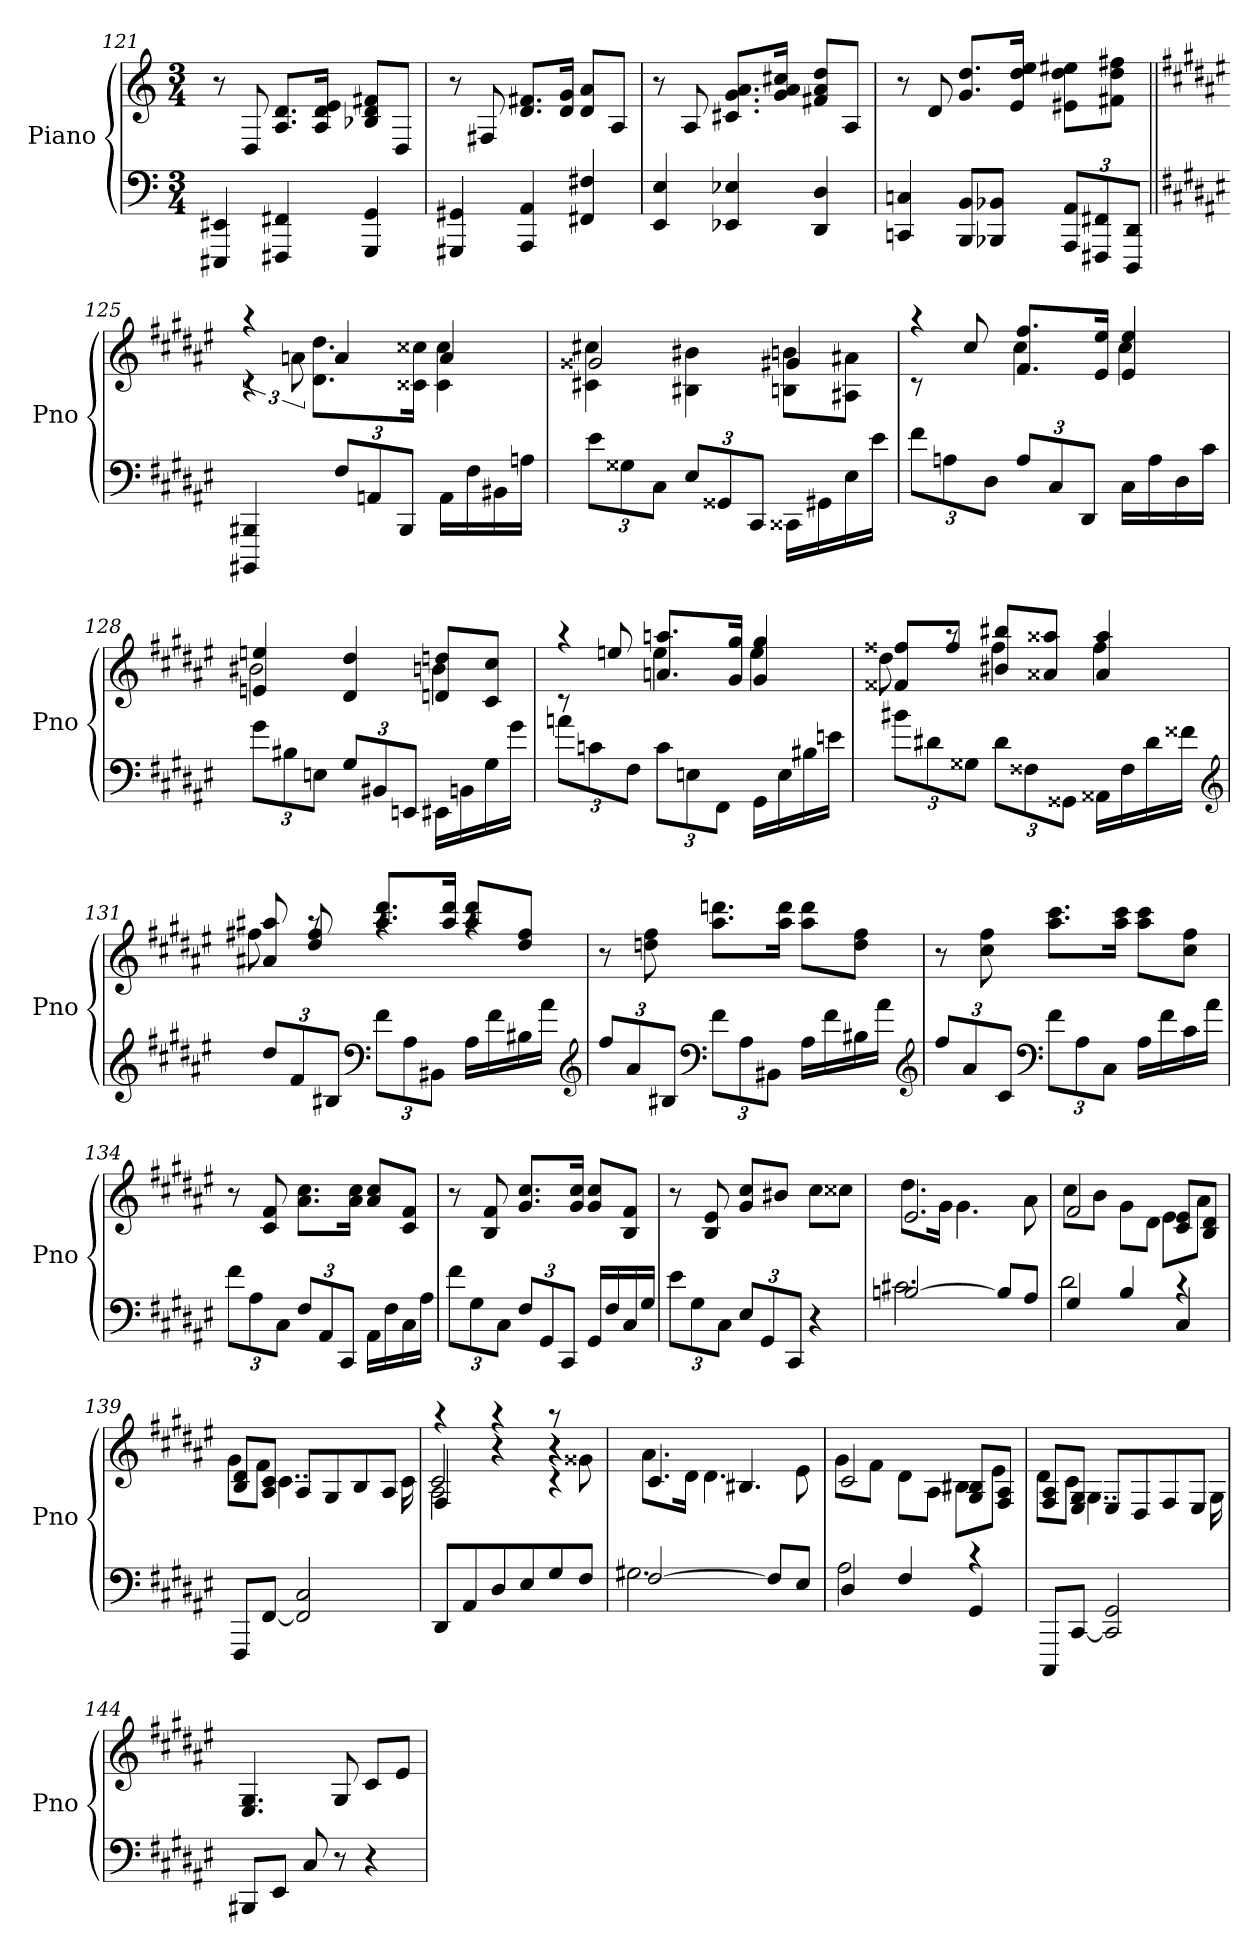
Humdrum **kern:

**kern	**kern
*part1	*part1
*staff2	*staff1
*I"Piano	*
*I'Pno	*
*clefF4	*clefG2
*k[]	*k[]
*M3/4	*M3/4
=121	=121
4EEE#X 4EE#X	8r
.	8D
4FFF#X 4FF#X	8.A 8.dL
.	16A 16d 16eJk
4GGG 4GG	8B-X 8d 8f#XL
.	8DJ
=122	=122
4GGG#X 4GG#X	8r
.	8F#X
4AAA 4AA	8.d 8.f#XL
.	16d 16gJk
4FF#X 4F#X	8d 8aL
.	8AJ
=123	=123
4EE 4E	8r
.	8A
4EE-X 4E-X	8.c#X 8.g 8.aL
.	16g 16a 16cc#XJk
4DD 4D	8f#X 8a 8ddL
.	8AJ
=124	=124
4CCn 4Cn	8r
.	8d
8BBB 8BBL	8.g 8.ddL
8BBB-X 8BB-XJ	.
.	16e 16dd 16eeJk
12AAA 12AAL	8e#X 8dd 8ee#XL
12FFF#X 12FF#X	.
.	8f#X 8dd 8ff#XJ
12DDD 12DDJ	.
=125||	=125||
*k[f#c#g#d#a#e#]	*k[f#c#g#d#a#e#]
*	*^
4BBBB#X 4BBB#X	4rc	6raa
.	.	12an
12F#L	4a	8.d# 8.dd#L
12AAn	.	.
12BBB#J	.	.
.	.	16c##X 16cc##XJk
16AALL	4a	4c## 4cc##
16F#	.	.
16BB#X	.	.
16AnJJ	.	.
=126	=126	=126
12e#L	2g##X	4c#X 4cc#X
12G##X	.	.
12C#J	.	.
12E#L	.	4B#X 4b#X
12GG##X	.	.
12CC#J	.	.
16CC##XLL	4g#X	8Bn 8bnL
16GG#X	.	.
16E#	.	8A#X 8a#XJ
16e#JJ	.	.
=127	=127	=127
12f#L	8rc	4raa
12An	.	.
.	8cc#	.
12D#J	.	.
12AL	8.f# 8.ff#L	4cc#
12C#	.	.
12DD#J	.	.
.	16e# 16ee#Jk	.
16C#LL	4e# 4ee#	4cc#
16A	.	.
16D#	.	.
16c#JJ	.	.
=128	=128	=128
12g#L	4en 4een	2b#X
12B#X	.	.
12EnJ	.	.
12G#L	4d# 4dd#	.
12BB#X	.	.
12EEnJ	.	.
16EE#XLL	8dn 8ddnL	4bn
16BBn	.	.
16G#	8c# 8cc#J	.
16g#JJ	.	.
=129	=129	=129
12anL	8rc	4raa
12cn	.	.
.	8een	.
12F#J	.	.
12cL	8.an 8.aanL	4ee
12En	.	.
12FF#J	.	.
.	16g# 16gg#Jk	.
16GG#LL	4g# 4gg#	4ee
16E	.	.
16B#X	.	.
16enJJ	.	.
=130	=130	=130
12b#XL	8f##X 8ff##XL	8dd#
12d#X	.	.
.	8ff##J	8raa
12G##XJ	.	.
12d#L	8b#X 8bb#XL	4ff##
12F##X	.	.
.	8a##X 8aa##XJ	.
12GG##XJ	.	.
16AA##XLL	4a## 4aa##	4ff##
16F##	.	.
16d#	.	.
16f##XJJ	.	.
*clefG2	*	*
=131	=131	=131
12dd#L	8a#X 8aa#X	8ff#X
12f#	.	.
.	8dd# 8ff#	8raa
12B#XJ	.	.
*clefF4	*	*
12f#L	8.aa# 8.ddd#L	4raa
12A#	.	.
12BB#XJ	.	.
.	16aa# 16ddd#Jk	.
16A#LL	8aa# 8ddd#L	4raa
16f#	.	.
16B#X	8dd# 8ff#J	.
16a#JJ	.	.
*	*v	*v
*clefG2	*
=132	=132
12ff#L	8r
12a#	.
.	8ddn 8ff#
12B#XJ	.
*clefF4	*
12f#L	8.aa# 8.dddnL
12A#	.
12BB#XJ	.
.	16aa# 16dddJk
16A#LL	8aa# 8dddL
16f#	.
16B#X	8dd 8ff#J
16a#JJ	.
*clefG2	*
=133	=133
12ff#L	8r
12a#	.
.	8cc# 8ff#
12c#J	.
*clefF4	*
12f#L	8.aa# 8.ccc#L
12A#	.
12C#J	.
.	16aa# 16ccc#Jk
16A#LL	8aa# 8ccc#L
16f#	.
16c#	8cc# 8ff#J
16a#JJ	.
=134	=134
12f#L	8r
12A#	.
.	8c# 8f#
12C#J	.
12F#L	8.a# 8.cc#L
12AA#	.
12CC#J	.
.	16a# 16cc#Jk
16AA#LL	8a# 8cc#L
16F#	.
16C#	8c# 8f#J
16A#JJ	.
=135	=135
12f#L	8r
12G#	.
.	8B 8f#
12C#J	.
12F#L	8.g# 8.cc#L
12GG#	.
12CC#J	.
.	16g# 16cc#Jk
16GG#LL	8g# 8cc#L
16F#	.
16C#	8B 8f#J
16G#JJ	.
=136	=136
12e#L	8r
12G#	.
.	8B 8e#
12C#J	.
12E#L	8g# 8cc#L
12GG#	.
.	8b#XJ
12CC#J	.
4r	8cc#L
.	8cc##XJ
=137	=137
*^	*^
[2Bn	2.c#X	2.e#	8.dd#L
.	.	.	16g#Jk
.	.	.	4.g#
8BL]	.	.	.
8A#J	.	.	8a#
=138	=138	=138	=138
4G#	2d#	2f#	8cc#L
.	.	.	8bJ
4B	.	.	8g#L
.	.	.	8d#J
4C#	4rc	8c# 8e#L	8e#L
.	.	8B 8d#J	8a#J
*v	*v	*	*
=139	=139	=139
8FFF#L	8B 8d#L	8g#L
[8FF#J	8A# 8c#J	8f#J
2FF#] 2C#	8A#L	4..c#
.	8G#	.
.	8B	.
.	8A#J	.
.	.	16c#
=140	=140	=140
*	*^	*^
8DD#L	4F#	2A#	2c#	4raa
8AA#	.	.	.	.
8D#	4r	.	.	4raa
8E#	.	.	.	.
8G#	4r	4r	4rc	8raa
8F#J	.	.	.	8g##X
*	*	*v	*v	*v
=141	=141	=141
*^	*	*
[2F#	2.G#X	4.c#	8.a#L
.	.	.	16d#Jk
.	.	.	4.d#
.	.	4.B#X	.
8F#L]	.	.	.
8E#J	.	.	8e#
=142	=142	=142	=142
4D#	2A#	2c#	8g#L
.	.	.	8f#J
4F#	.	.	8d#L
.	.	.	8A#J
4GG#	4rc	8G# 8B#XL	8B#XL
.	.	8F# 8A#J	8e#J
*v	*v	*	*
=143	=143	=143
8CCC#L	8F# 8A#L	8d#L
[8CC#J	8E# 8G#J	8c#J
2CC#] 2GG#	8E#L	4..G#
.	8D#	.
.	8F#	.
.	8E#J	.
.	.	16G#
*	*v	*v
=144	=144
8BBB#XL	4.E# 4.G#
8EE#J	.
8C#	.
8r	8G#
4r	8c#L
.	8e#J
=	=
*-	*-
